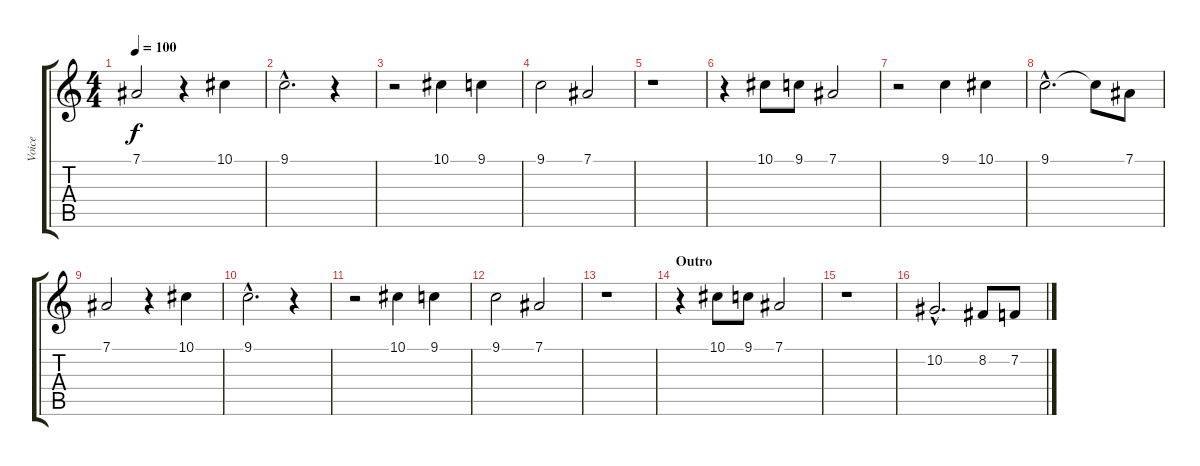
\track ("Voice" "Voice") {instrument viola}
\staff {score tabs}
\tuning (Eb4 Bb3 Gb3 Db3 Ab2 Eb2) {hide}
\ts (4 4)
\tempo 100
\clef g2
\ks c
7.1.2{dy f} r.4 10.1.4 |
9.1{hac}.2{d} r.4 |
r.2 10.1.4 9.1.4 |
9.1.2 7.1.2 |
r.1 |
r.4 10.1.8 9.1.8 7.1.2 |
r.2 9.1.4 10.1.4 |
9.1{hac}.2{d} 9.1{t}.8 7.1.8 |
7.1.2 r.4 10.1.4 |
9.1{hac}.2{d} r.4 |
r.2 10.1.4 9.1.4 |
9.1.2 7.1.2 |
r.1 |
\section ("" "Outro")
r.4 10.1.8 9.1.8 7.1.2 |
r.1 |
10.2{hac}.2{d} 8.2.8 7.2.8
